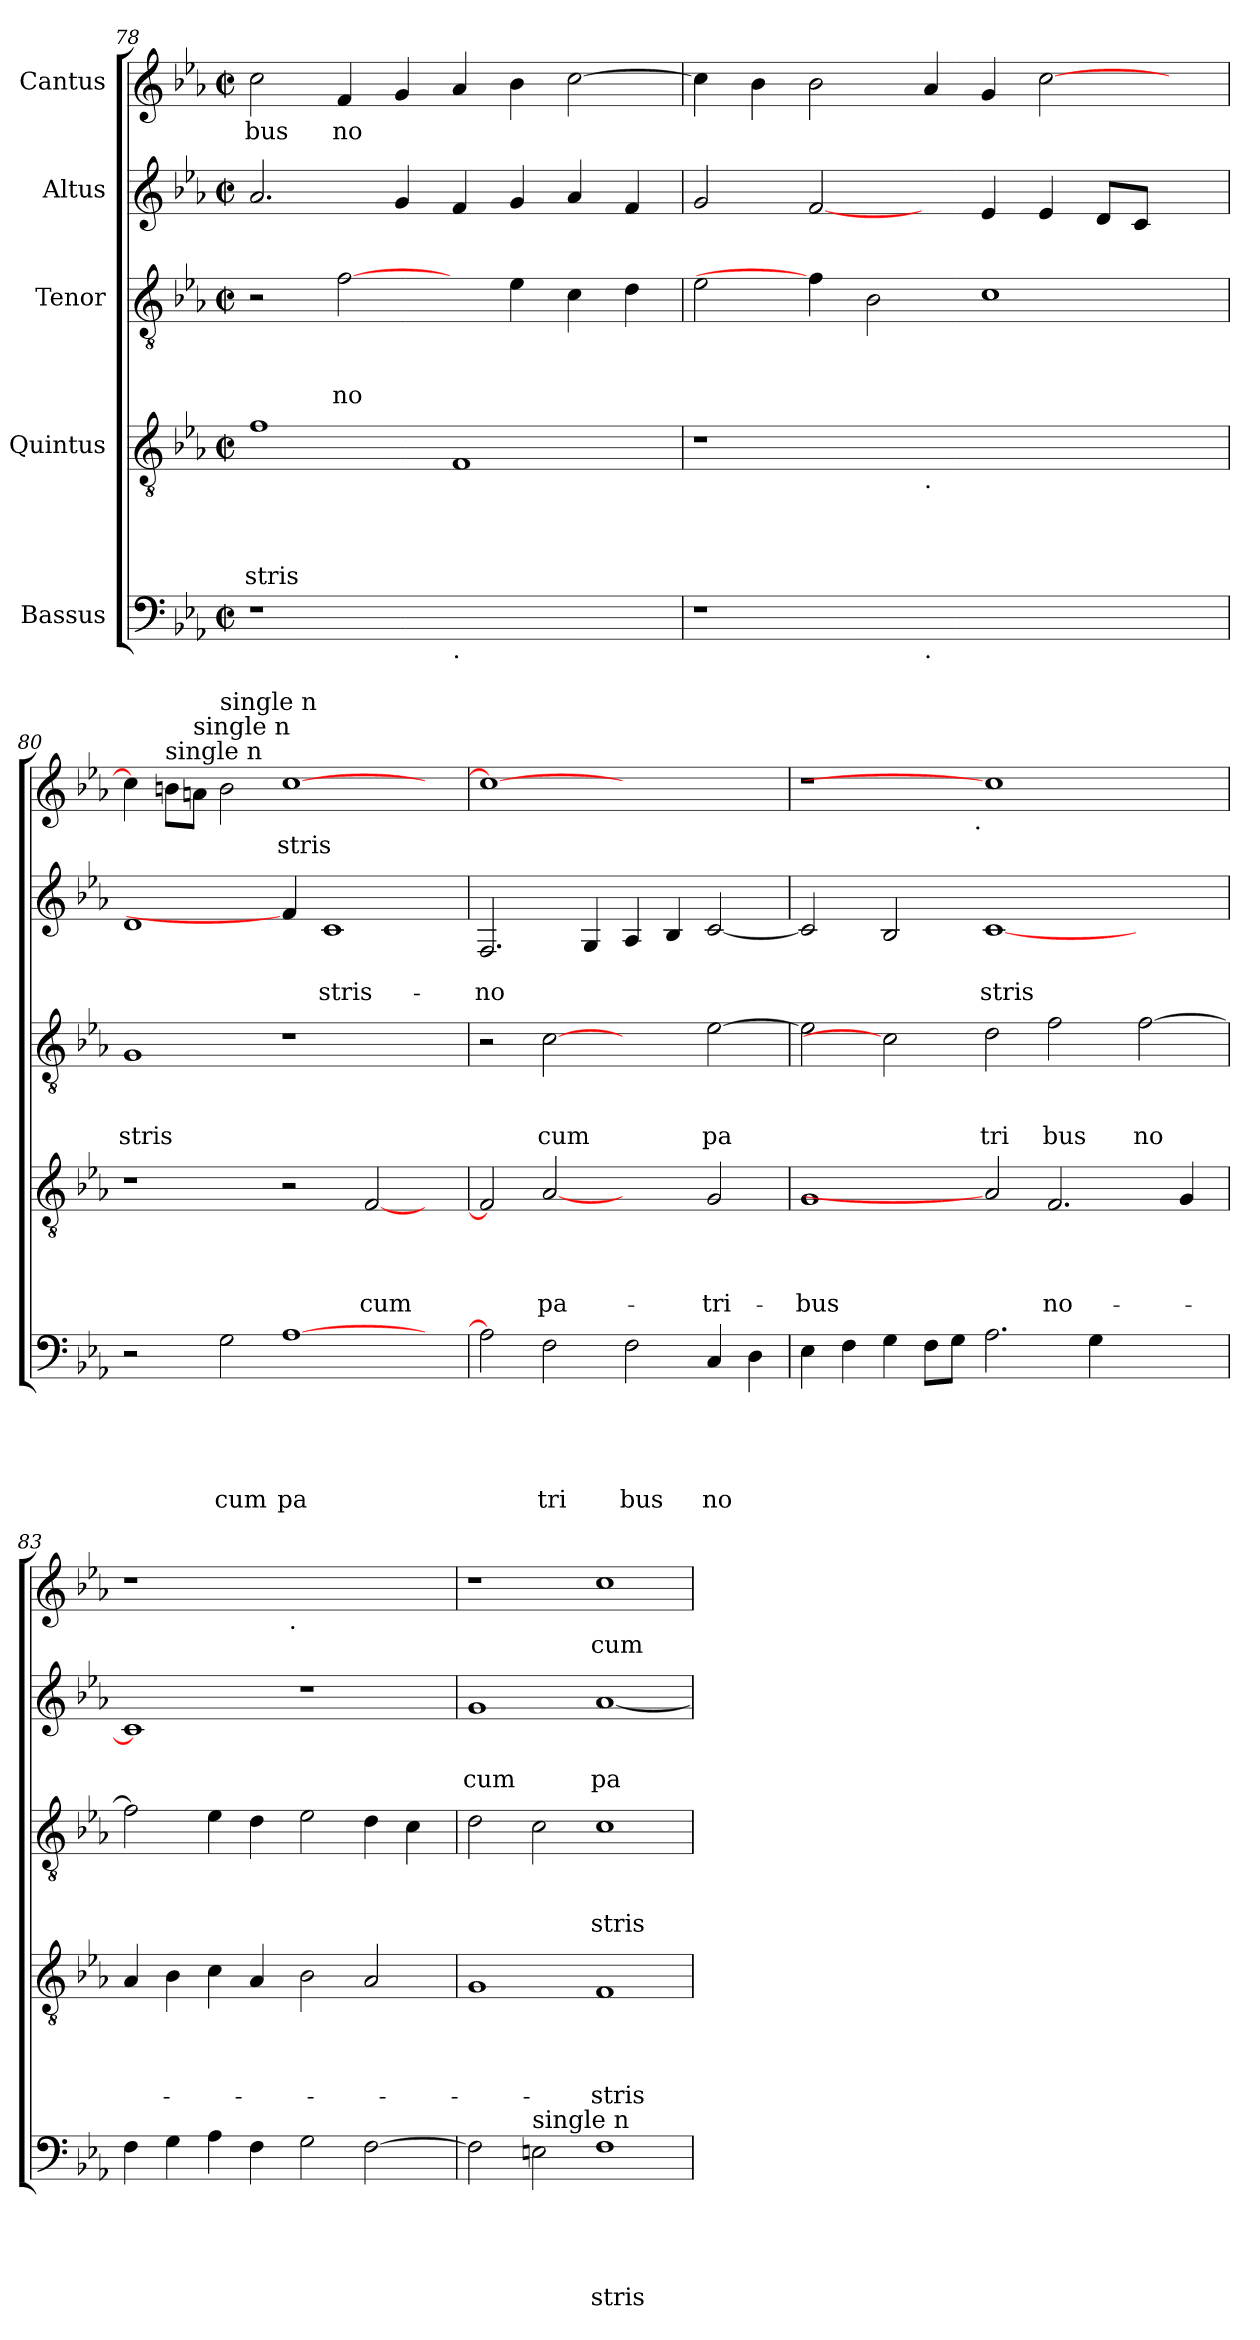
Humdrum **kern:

**kern	**text	**text	**text	**text	**text	**kern	**text	**text	**text	**text	**kern	**text	**text	**text	**kern	**text	**text	**kern	**text
*part5	*part5	*part5	*part5	*part5	*part5	*part4	*part4	*part4	*part4	*part4	*part3	*part3	*part3	*part3	*part2	*part2	*part2	*part1	*part1
*staff5	*staff5	*staff5	*staff5	*staff5	*staff5	*staff4	*staff4	*staff4	*staff4	*staff4	*staff3	*staff3	*staff3	*staff3	*staff2	*staff2	*staff2	*staff1	*staff1
*I"Bassus	*	*	*	*	*	*I"Quintus	*	*	*	*	*I"Tenor	*	*	*	*I"Altus	*	*	*I"Cantus	*
!!LO:PB:g=z
*clefF4	*	*	*	*	*	*clefGv2	*	*	*	*	*clefGv2	*	*	*	*clefG2	*	*	*clefG2	*
*k[b-e-a-]	*	*	*	*	*	*k[b-e-a-]	*	*	*	*	*k[b-e-a-]	*	*	*	*k[b-e-a-]	*	*	*k[b-e-a-]	*
*E-:	*	*	*	*	*	*E-:	*	*	*	*	*E-:	*	*	*	*E-:	*	*	*E-:	*
*M2/2	*	*	*	*	*	*M2/2	*	*	*	*	*M2/2	*	*	*	*M2/2	*	*	*M2/2	*
*met(c|)	*	*	*	*	*	*met(c|)	*	*	*	*	*met(c|)	*	*	*	*met(c|)	*	*	*met(c|)	*
=78	=78	=78	=78	=78	=78	=78	=78	=78	=78	=78	=78	=78	=78	=78	=78	=78	=78	=78	=78
!	!	!	!	!	!	!	!	!	!	!LO:LY:b	!	!	!	!	!	!	!	!	!LO:LY:b
1r	.	.	.	.	.	1f	.	.	.	-stris	2r	.	.	.	2.a-/	.	.	2cc\	bus
!	!	!	!	!	!	!	!	!	!	!	!	!	!	!LO:LY:b	!	!	!	!	!LO:LY:b
.	.	.	.	.	.	.	.	.	.	.	[2f\	.	.	no	.	.	.	4f/	no
.	.	.	.	.	.	.	.	.	.	.	.	.	.	.	4g/	.	.	4g/	.
!LO:TX:b:t=.	!	!	!	!	!	!	!	!	!	!	!	!	!	!	!	!	!	!	!
1ryy	.	.	.	.	.	1F	.	.	.	.	4ryy	.	.	.	4f/	.	.	4a-/	.
.	.	.	.	.	.	.	.	.	.	.	4e-\	.	.	.	4g/	.	.	4b-\	.
.	.	.	.	.	.	.	.	.	.	.	4c\	.	.	.	4a-/	.	.	[>2cc\	.
.	.	.	.	.	.	.	.	.	.	.	4d\	.	.	.	4f/	.	.	.	.
=79	=79	=79	=79	=79	=79	=79	=79	=79	=79	=79	=79	=79	=79	=79	=79	=79	=79	=79	=79
1r	.	.	.	.	.	1r	.	.	.	.	2e-\	.	.	.	2g/	.	.	4cc\]	.
.	.	.	.	.	.	.	.	.	.	.	.	.	.	.	.	.	.	4b-\	.
.	.	.	.	.	.	.	.	.	.	.	4f\]	.	.	.	[2f/	.	.	2b-\	.
.	.	.	.	.	.	.	.	.	.	.	2B-\	.	.	.	.	.	.	.	.
!	!	!	!	!	!	!LO:TX:b:t=.	!	!	!	!	!	!	!	!	!	!	!	!	!
!LO:TX:b:t=.	!	!	!	!	!	!	!	!	!	!	!	!	!	!	!	!	!	!	!
1ryy	.	.	.	.	.	1ryy	.	.	.	.	.	.	.	.	4ryy	.	.	4a-/	.
.	.	.	.	.	.	.	.	.	.	.	1c	.	.	.	4e-/	.	.	4g/	.
.	.	.	.	.	.	.	.	.	.	.	.	.	.	.	4e-/	.	.	[>2cc\	.
.	.	.	.	.	.	.	.	.	.	.	.	.	.	.	8d/L	.	.	.	.
.	.	.	.	.	.	.	.	.	.	.	.	.	.	.	8c/J	.	.	.	.
4ryy	.	.	.	.	.	4ryy	.	.	.	.	.	.	.	.	4ryy	.	.	4ryy	.
=80	=80	=80	=80	=80	=80	=80	=80	=80	=80	=80	=80	=80	=80	=80	=80	=80	=80	=80	=80
!	!	!	!	!	!	!	!	!	!	!	!	!	!	!LO:LY:b	!	!	!	!	!
2r	.	.	.	.	.	1r	.	.	.	.	1G	.	.	stris	1d	.	.	4cc\]	.
!	!	!	!	!	!	!	!	!	!	!	!	!	!	!	!	!	!	!LO:TX:a:t=single n	!
.	.	.	.	.	.	.	.	.	.	.	.	.	.	.	.	.	.	8b\L	.
!	!	!	!	!	!	!	!	!	!	!	!	!	!	!	!	!	!	!LO:TX:a:t=single n	!
.	.	.	.	.	.	.	.	.	.	.	.	.	.	.	.	.	.	8a\J	.
!	!	!	!	!	!	!	!	!	!	!	!	!	!	!	!	!	!	!LO:TX:a:t=single n	!
!	!	!	!	!	!LO:LY:b	!	!	!	!	!	!	!	!	!	!	!	!	!	!
2G\	.	.	.	.	cum	.	.	.	.	.	.	.	.	.	.	.	.	2b\	.
!	!	!	!	!	!LO:LY:b	!	!	!	!	!	!	!	!	!	!	!	!	!	!LO:LY:b
[>1A-	.	.	.	.	pa	2r	.	.	.	.	1r	.	.	.	4f/]	.	.	[>1cc	stris
!	!	!	!	!	!	!	!	!	!	!	!	!	!	!	!	!	!LO:LY:b	!	!
.	.	.	.	.	.	.	.	.	.	.	.	.	.	.	1c	.	-stris-	.	.
!	!	!	!	!	!	!	!	!	!	!LO:LY:b	!	!	!	!	!	!	!	!	!
.	.	.	.	.	.	[<2F/	.	.	.	cum	.	.	.	.	.	.	.	.	.
4ryy	.	.	.	.	.	4ryy	.	.	.	.	4ryy	.	.	.	.	.	.	4ryy	.
=81	=81	=81	=81	=81	=81	=81	=81	=81	=81	=81	=81	=81	=81	=81	=81	=81	=81	=81	=81
!	!	!	!	!	!	!	!	!	!	!	!	!	!	!	!	!	!LO:LY:b	!	!
2A-\]	.	.	.	.	.	2F/]	.	.	.	.	2r	.	.	.	2.F/	.	-no	1cc_	.
!	!	!	!	!	!LO:LY:b	!	!	!	!	!LO:LY:b	!	!	!	!LO:LY:b	!	!	!	!	!
2F\	.	.	.	.	tri	[2A-	.	.	.	pa-	[2c	.	.	cum	.	.	.	.	.
.	.	.	.	.	.	.	.	.	.	.	.	.	.	.	4G/	.	.	.	.
!	!	!	!	!	!LO:LY:b	!	!	!	!	!	!	!	!	!	!	!	!	!	!
2F\	.	.	.	.	bus	2ryy	.	.	.	.	2ryy	.	.	.	4A-/	.	.	1ryy	.
.	.	.	.	.	.	.	.	.	.	.	.	.	.	.	4B-/	.	.	.	.
!	!	!	!	!	!LO:LY:b	!	!	!	!	!LO:LY:b	!	!	!	!LO:LY:b	!	!	!	!	!
4C/	.	.	.	.	no	2G/	.	.	.	-tri-	[>2e-\	.	.	pa	[<2c/	.	.	.	.
4D\	.	.	.	.	.	.	.	.	.	.	.	.	.	.	.	.	.	.	.
=82	=82	=82	=82	=82	=82	=82	=82	=82	=82	=82	=82	=82	=82	=82	=82	=82	=82	=82	=82
!	!	!	!	!	!	!	!	!	!	!LO:LY:b	!	!	!	!	!	!	!	!	!
*	*	*	*	*	*	*	*	*	*	*	*	*	*	*	*	*	*	*^	*
4E-\	.	.	.	.	.	1G	.	.	.	-bus	2e-\]	.	.	.	2c/]	.	.	1r	2ryy	.
4F\	.	.	.	.	.	.	.	.	.	.	.	.	.	.	.	.	.	.	.	.
4G\	.	.	.	.	.	.	.	.	.	.	2c]	.	.	.	2B-/	.	.	.	4...ryy	.
8F\L	.	.	.	.	.	.	.	.	.	.	.	.	.	.	.	.	.	.	.	.
8G\J	.	.	.	.	.	.	.	.	.	.	.	.	.	.	.	.	.	.	.	.
!	!	!	!	!	!	!	!	!	!	!	!	!	!	!	!	!	!	!	!LO:TX:b:t=.	!
.	.	.	.	.	.	.	.	.	.	.	.	.	.	.	.	.	.	.	1ryy	.
!	!	!	!	!	!	!	!	!	!	!	!	!	!	!LO:LY:b	!	!	!LO:LY:b	!	!	!
2.A-\	.	.	.	.	.	2A-]	.	.	.	.	2d\	.	.	tri	[>1c	.	stris	1cc]	.	.
!	!	!	!	!	!	!	!	!	!	!LO:LY:b	!	!	!	!LO:LY:b	!	!	!	!	!	!
.	.	.	.	.	.	2.F/	.	.	.	no-	2f\	.	.	bus	.	.	.	.	.	.
4G\	.	.	.	.	.	.	.	.	.	.	.	.	.	.	.	.	.	.	.	.
.	.	.	.	.	.	.	.	.	.	.	.	.	.	.	.	.	.	.	2ryy	.
!	!	!	!	!	!	!	!	!	!	!	!	!	!	!LO:LY:b	!	!	!	!	!	!
2ryy	.	.	.	.	.	.	.	.	.	.	[>2f\	.	.	no	2ryy	.	.	2ryy	.	.
.	.	.	.	.	.	4G/	.	.	.	.	.	.	.	.	.	.	.	.	.	.
.	.	.	.	.	.	.	.	.	.	.	.	.	.	.	.	.	.	.	32ryy	.
!!LO:PB:g=z	!!
=83	=83	=83	=83	=83	=83	=83	=83	=83	=83	=83	=83	=83	=83	=83	=83	=83	=83	=83	=83	=83
4F\	.	.	.	.	.	4A-/	.	.	.	.	2f\]	.	.	.	1c]	.	.	1r	2ryy	.
4G\	.	.	.	.	.	4B-\	.	.	.	.	.	.	.	.	.	.	.	.	.	.
4A-\	.	.	.	.	.	4c\	.	.	.	.	4e-\	.	.	.	.	.	.	.	4...ryy	.
4F\	.	.	.	.	.	4A-/	.	.	.	.	4d\	.	.	.	.	.	.	.	.	.
!	!	!	!	!	!	!	!	!	!	!	!	!	!	!	!	!	!	!	!LO:TX:b:t=.	!
.	.	.	.	.	.	.	.	.	.	.	.	.	.	.	.	.	.	.	1ryy	.
2G\	.	.	.	.	.	2B-\	.	.	.	.	2e-\	.	.	.	1r	.	.	1ryy	.	.
[>2F\	.	.	.	.	.	2A-/	.	.	.	.	4d\	.	.	.	.	.	.	.	.	.
.	.	.	.	.	.	.	.	.	.	.	4c\	.	.	.	.	.	.	.	.	.
.	.	.	.	.	.	.	.	.	.	.	.	.	.	.	.	.	.	.	32ryy	.
=84	=84	=84	=84	=84	=84	=84	=84	=84	=84	=84	=84	=84	=84	=84	=84	=84	=84	=84	=84	=84
!	!	!	!	!	!	!	!	!	!	!	!	!	!	!	!	!	!LO:LY:b	!	!	!
*	*	*	*	*	*	*	*	*	*	*	*	*	*	*	*	*	*	*v	*v	*
2F\]	.	.	.	.	.	1G	.	.	.	.	2d\	.	.	.	1g	.	cum	1r	.
!LO:TX:a:t=single n	!	!	!	!	!	!	!	!	!	!	!	!	!	!	!	!	!	!	!
2E\	.	.	.	.	.	.	.	.	.	.	2c\	.	.	.	.	.	.	.	.
!	!	!	!	!	!LO:LY:b	!	!	!	!	!LO:LY:b	!	!	!	!LO:LY:b	!	!	!LO:LY:b	!	!LO:LY:b
1F	.	.	.	.	stris	1F	.	.	.	-stris	1c	.	.	stris	[<1a-	.	pa	1cc	cum
=	=	=	=	=	=	=	=	=	=	=	=	=	=	=	=	=	=	=	=
*-	*-	*-	*-	*-	*-	*-	*-	*-	*-	*-	*-	*-	*-	*-	*-	*-	*-	*-	*-
